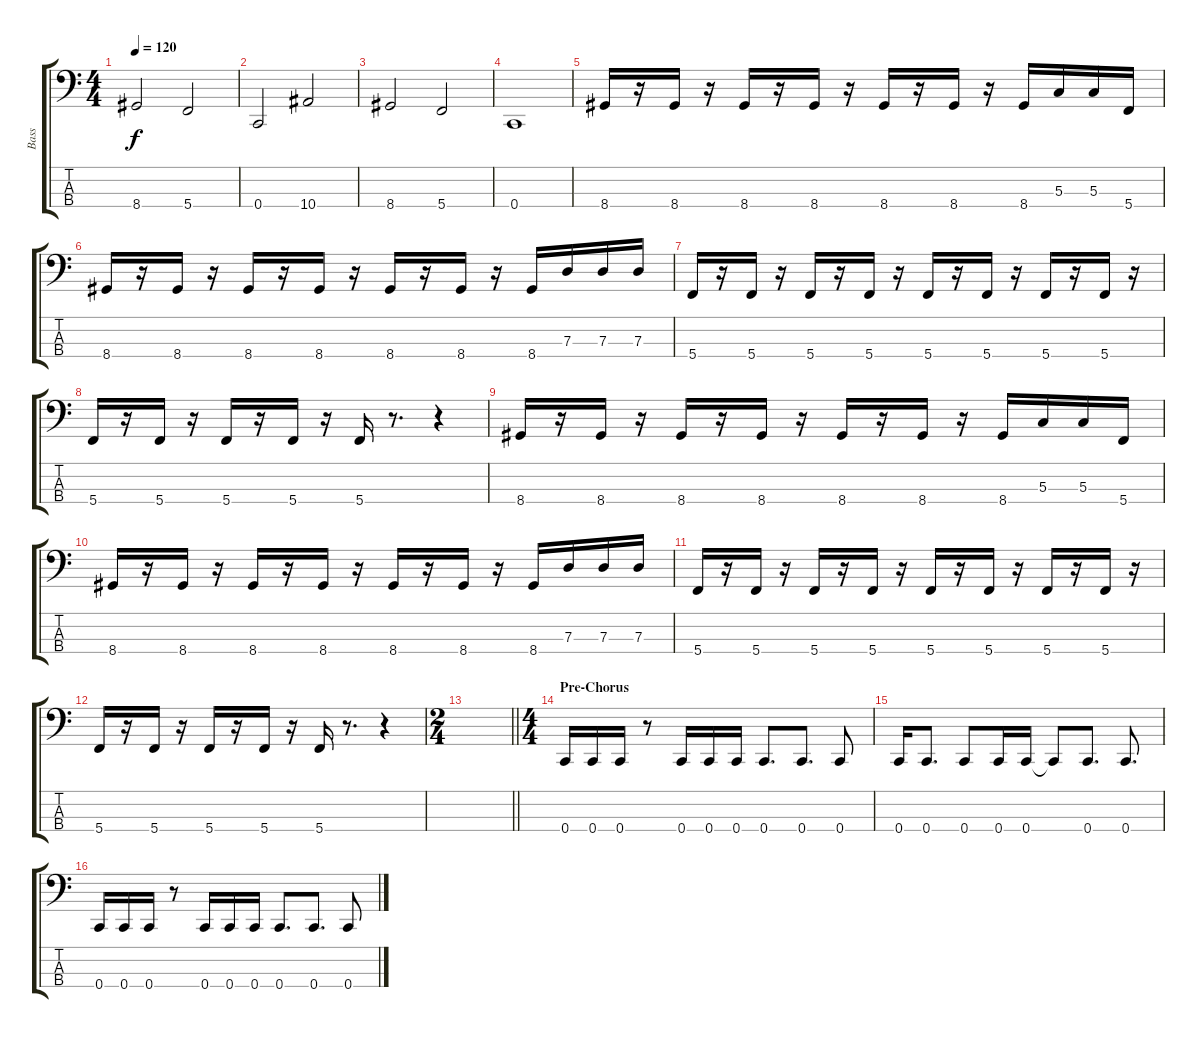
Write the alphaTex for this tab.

\track ("Bass" "Bass") {instrument electricbassfinger}
\staff {score tabs}
\tuning (F2 C2 G1 C1) {hide}
\ts (4 4)
\tempo 120
\clef f4
\ks c
8.4.2{dy f} 5.4.2 |
0.4.2 10.4.2 |
8.4.2 5.4.2 |
0.4.1 |
8.4.16 r.16 8.4.16 r.16 8.4.16 r.16 8.4.16 r.16 8.4.16 r.16 8.4.16 r.16 8.4.16 5.3.16 5.3.16 5.4.16 |
8.4.16 r.16 8.4.16 r.16 8.4.16 r.16 8.4.16 r.16 8.4.16 r.16 8.4.16 r.16 8.4.16 7.3.16 7.3.16 7.3.16 |
5.4.16 r.16 5.4.16 r.16 5.4.16 r.16 5.4.16 r.16 5.4.16 r.16 5.4.16 r.16 5.4.16 r.16 5.4.16 r.16 |
5.4.16 r.16 5.4.16 r.16 5.4.16 r.16 5.4.16 r.16 5.4.16 r.8{d} r.4 |
8.4.16 r.16 8.4.16 r.16 8.4.16 r.16 8.4.16 r.16 8.4.16 r.16 8.4.16 r.16 8.4.16 5.3.16 5.3.16 5.4.16 |
8.4.16 r.16 8.4.16 r.16 8.4.16 r.16 8.4.16 r.16 8.4.16 r.16 8.4.16 r.16 8.4.16 7.3.16 7.3.16 7.3.16 |
5.4.16 r.16 5.4.16 r.16 5.4.16 r.16 5.4.16 r.16 5.4.16 r.16 5.4.16 r.16 5.4.16 r.16 5.4.16 r.16 |
5.4.16 r.16 5.4.16 r.16 5.4.16 r.16 5.4.16 r.16 5.4.16 r.8{d} r.4 |
\ts (2 4)
\barLineRight lightlight
|
\ts (4 4)
\section ("" "Pre-Chorus")
0.4.16 0.4.16 0.4.16 r.8 0.4.16 0.4.16 0.4.16 0.4.8{d} 0.4.8{d} 0.4.8 |
0.4.16 0.4.8{d} 0.4.8 0.4.16 0.4.16 0.4{t}.8 0.4.8{d} 0.4.8{d} |
0.4.16 0.4.16 0.4.16 r.8 0.4.16 0.4.16 0.4.16 0.4.8{d} 0.4.8{d} 0.4.8
